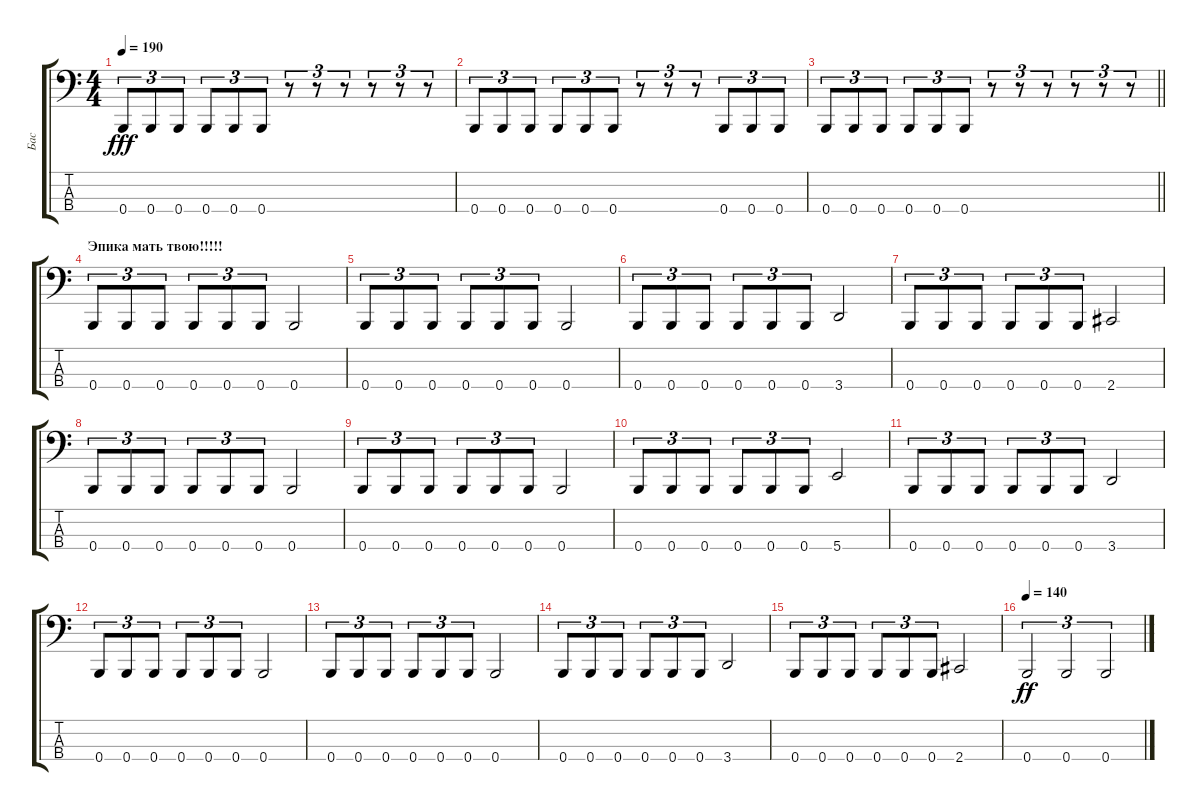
\track ("Бас" "Бас") {instrument electricbassfinger}
\staff {score tabs}
\tuning (E2 B1 Gb1 B0) {hide}
\ts (4 4)
\tempo 190
\clef f4
\ks c
0.4.8{tu (3 2) dy fff} 0.4.8{tu (3 2)} 0.4.8{tu (3 2)} 0.4.8{tu (3 2)} 0.4.8{tu (3 2)} 0.4.8{tu (3 2)} r.8{tu (3 2)} r.8{tu (3 2)} r.8{tu (3 2)} r.8{tu (3 2)} r.8{tu (3 2)} r.8{tu (3 2)} |
0.4.8{tu (3 2)} 0.4.8{tu (3 2)} 0.4.8{tu (3 2)} 0.4.8{tu (3 2)} 0.4.8{tu (3 2)} 0.4.8{tu (3 2)} r.8{tu (3 2)} r.8{tu (3 2)} r.8{tu (3 2)} 0.4.8{tu (3 2)} 0.4.8{tu (3 2)} 0.4.8{tu (3 2)} |
\barLineRight lightlight
0.4.8{tu (3 2)} 0.4.8{tu (3 2)} 0.4.8{tu (3 2)} 0.4.8{tu (3 2)} 0.4.8{tu (3 2)} 0.4.8{tu (3 2)} r.8{tu (3 2)} r.8{tu (3 2)} r.8{tu (3 2)} r.8{tu (3 2)} r.8{tu (3 2)} r.8{tu (3 2)} |
\section ("" "Эпика мать твою!!!!!")
0.4.8{tu (3 2)} 0.4.8{tu (3 2)} 0.4.8{tu (3 2)} 0.4.8{tu (3 2)} 0.4.8{tu (3 2)} 0.4.8{tu (3 2)} 0.4.2 |
0.4.8{tu (3 2)} 0.4.8{tu (3 2)} 0.4.8{tu (3 2)} 0.4.8{tu (3 2)} 0.4.8{tu (3 2)} 0.4.8{tu (3 2)} 0.4.2 |
0.4.8{tu (3 2)} 0.4.8{tu (3 2)} 0.4.8{tu (3 2)} 0.4.8{tu (3 2)} 0.4.8{tu (3 2)} 0.4.8{tu (3 2)} 3.4.2 |
0.4.8{tu (3 2)} 0.4.8{tu (3 2)} 0.4.8{tu (3 2)} 0.4.8{tu (3 2)} 0.4.8{tu (3 2)} 0.4.8{tu (3 2)} 2.4.2 |
0.4.8{tu (3 2)} 0.4.8{tu (3 2)} 0.4.8{tu (3 2)} 0.4.8{tu (3 2)} 0.4.8{tu (3 2)} 0.4.8{tu (3 2)} 0.4.2 |
0.4.8{tu (3 2)} 0.4.8{tu (3 2)} 0.4.8{tu (3 2)} 0.4.8{tu (3 2)} 0.4.8{tu (3 2)} 0.4.8{tu (3 2)} 0.4.2 |
0.4.8{tu (3 2)} 0.4.8{tu (3 2)} 0.4.8{tu (3 2)} 0.4.8{tu (3 2)} 0.4.8{tu (3 2)} 0.4.8{tu (3 2)} 5.4.2 |
0.4.8{tu (3 2)} 0.4.8{tu (3 2)} 0.4.8{tu (3 2)} 0.4.8{tu (3 2)} 0.4.8{tu (3 2)} 0.4.8{tu (3 2)} 3.4.2 |
0.4.8{tu (3 2)} 0.4.8{tu (3 2)} 0.4.8{tu (3 2)} 0.4.8{tu (3 2)} 0.4.8{tu (3 2)} 0.4.8{tu (3 2)} 0.4.2 |
0.4.8{tu (3 2)} 0.4.8{tu (3 2)} 0.4.8{tu (3 2)} 0.4.8{tu (3 2)} 0.4.8{tu (3 2)} 0.4.8{tu (3 2)} 0.4.2 |
0.4.8{tu (3 2)} 0.4.8{tu (3 2)} 0.4.8{tu (3 2)} 0.4.8{tu (3 2)} 0.4.8{tu (3 2)} 0.4.8{tu (3 2)} 3.4.2 |
0.4.8{tu (3 2)} 0.4.8{tu (3 2)} 0.4.8{tu (3 2)} 0.4.8{tu (3 2)} 0.4.8{tu (3 2)} 0.4.8{tu (3 2)} 2.4.2 |
\tempo 140
0.4.2{tu (3 2) dy ff} 0.4.2{tu (3 2)} 0.4.2{tu (3 2)}
